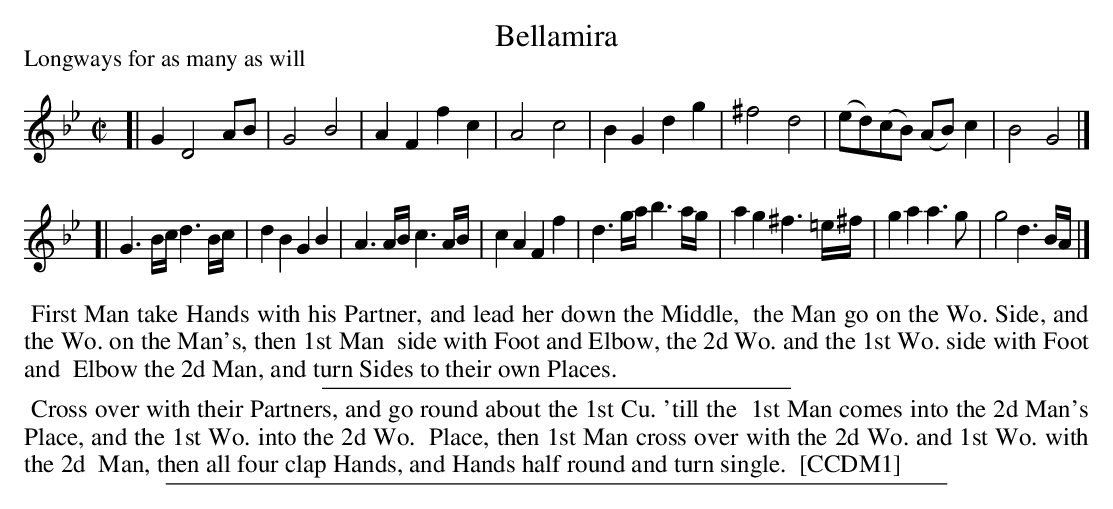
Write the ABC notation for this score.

X:1
T: Bellamira
P: Longways for as many as will
M: C|
L: 1/8
K: Gm
[|\
G2 D4 AB | G4 B4 | A2F2 f2c2 | A4 c4 |\
B2G2 d2g2 | ^f4 d4 | (ed)(cB) (AB)c2 | B4 G4 |]
[|\
G3B/c/ d3B/c/ | d2B2 G2B2 | A3A/B/ c3A/B/ | c2A2 F2f2 |\
d3g/a/ b3a/g/ | a2g2 ^f3=e/^f/ | g2a2 a3g | g4 d3B/A/ |]
